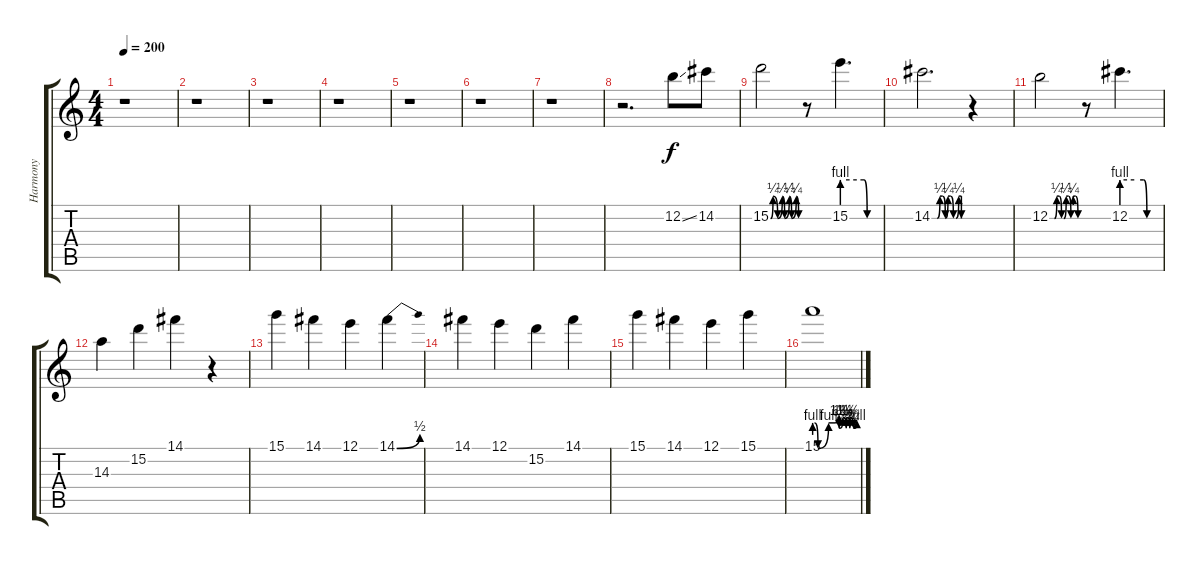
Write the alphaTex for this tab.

\track ("Harmony" "Harmony") {instrument distortionguitar}
\staff {score tabs}
\tuning (E4 B3 G3 D3 A2 E2) {hide}
\ts (4 4)
\tempo 200
\clef g2
\ks c
r.1{dy f} |
r.1 |
r.1 |
r.1 |
r.1 |
r.1 |
r.1 |
r.2{d} 12.2{ss}.8 14.2.8 |
15.2{be (custom 0 0 5 1 15 0 25 1 30 0 40 1 45 0 55 1 60 0)}.2 r.8 15.2{be (custom 0 4 35 4 40 0 60 0)}.4{d} |
14.2{be (custom 0 0 10 0 15 1 20 1 25 0 30 1 35 1 40 0 45 0 50 1 55 1 55 0 60 0)}.2{d} r.4 |
12.2{be (custom 0 0 10 0 15 1 20 1 25 0 30 0 35 1 40 1 45 0 50 0 50 1 55 1 60 0)}.2 r.8 12.2{be (custom 0 4 20 4 35 4 40 0 60 0)}.4{d} |
14.3.4 15.2.4 14.1.4 r.4 |
15.1.4 14.1.4 12.1.4 14.1{be (bend 0 0 60 2)}.4 |
14.1.4 12.1.4 15.2.4 14.1.4 |
15.1.4 14.1.4 12.1.4 15.1.4 |
15.1{be (custom 0 4 5 0 20 4 30 4 35 5 35 3 40 5 45 3 45 5 50 3 50 5 55 3 60 4)}.1
